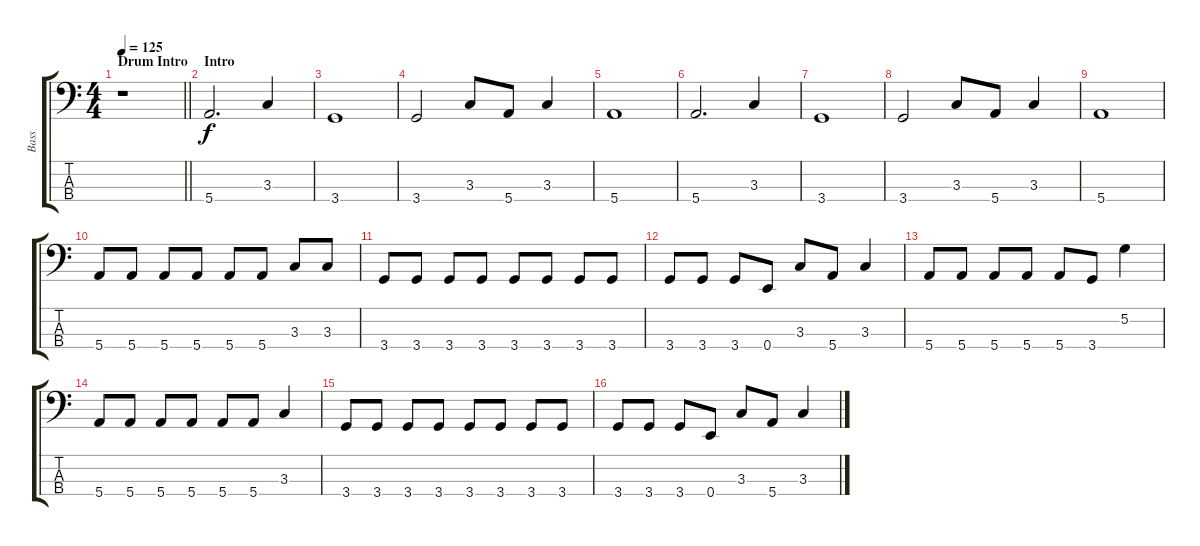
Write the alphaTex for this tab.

\track ("Bass" "Bass") {instrument electricbasspick}
\staff {score tabs}
\tuning (G2 D2 A1 E1) {hide}
\ts (4 4)
\section ("" "Drum Intro")
\tempo 125
\clef f4
\barLineRight lightlight
\ks c
r.1{dy f instrument electricbasspick} |
\section ("" "Intro")
5.4.2{d} 3.3.4 |
3.4.1 |
3.4.2 3.3.8 5.4.8 3.3.4 |
5.4.1 |
5.4.2{d} 3.3.4 |
3.4.1 |
3.4.2 3.3.8 5.4.8 3.3.4 |
5.4.1 |
5.4.8 5.4.8 5.4.8 5.4.8 5.4.8 5.4.8 3.3.8 3.3.8 |
3.4.8 3.4.8 3.4.8 3.4.8 3.4.8 3.4.8 3.4.8 3.4.8 |
3.4.8 3.4.8 3.4.8 0.4.8 3.3.8 5.4.8 3.3.4 |
5.4.8 5.4.8 5.4.8 5.4.8 5.4.8 3.4.8 5.2.4 |
5.4.8 5.4.8 5.4.8 5.4.8 5.4.8 5.4.8 3.3.4 |
3.4.8 3.4.8 3.4.8 3.4.8 3.4.8 3.4.8 3.4.8 3.4.8 |
3.4.8 3.4.8 3.4.8 0.4.8 3.3.8 5.4.8 3.3.4
